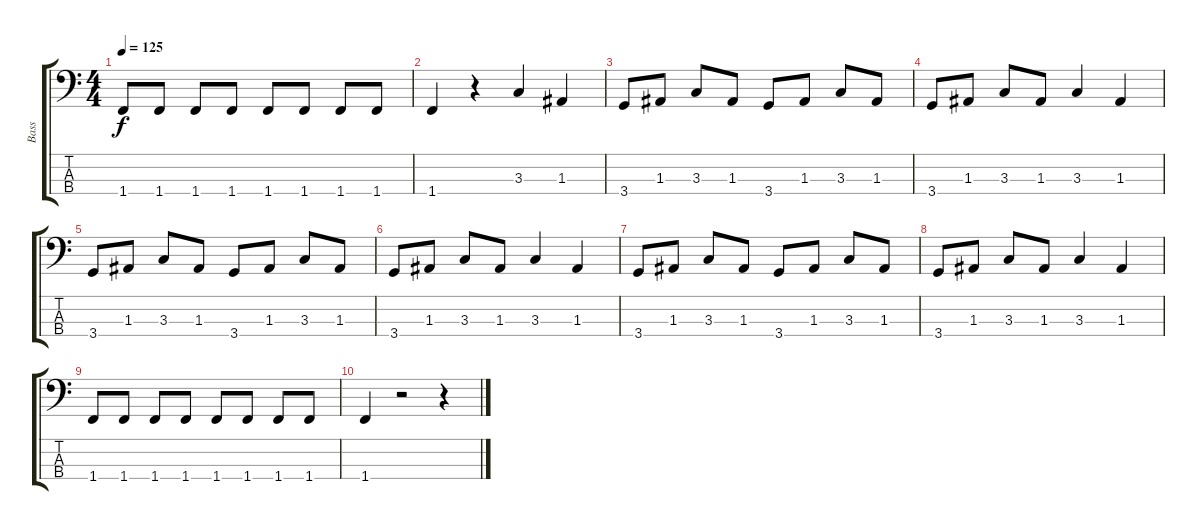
\track ("Bass" "Bass") {instrument acousticbass}
\staff {score tabs}
\tuning (G2 D2 A1 E1) {hide}
\ts (4 4)
\tempo 125
\clef f4
\ks c
1.4.8{dy f} 1.4.8 1.4.8 1.4.8 1.4.8 1.4.8 1.4.8 1.4.8 |
1.4.4 r.4 3.3.4 1.3.4 |
3.4.8 1.3.8 3.3.8 1.3.8 3.4.8 1.3.8 3.3.8 1.3.8 |
3.4.8 1.3.8 3.3.8 1.3.8 3.3.4 1.3.4 |
3.4.8 1.3.8 3.3.8 1.3.8 3.4.8 1.3.8 3.3.8 1.3.8 |
3.4.8 1.3.8 3.3.8 1.3.8 3.3.4 1.3.4 |
3.4.8 1.3.8 3.3.8 1.3.8 3.4.8 1.3.8 3.3.8 1.3.8 |
3.4.8 1.3.8 3.3.8 1.3.8 3.3.4 1.3.4 |
1.4.8 1.4.8 1.4.8 1.4.8 1.4.8 1.4.8 1.4.8 1.4.8 |
1.4.4 r.2 r.4
